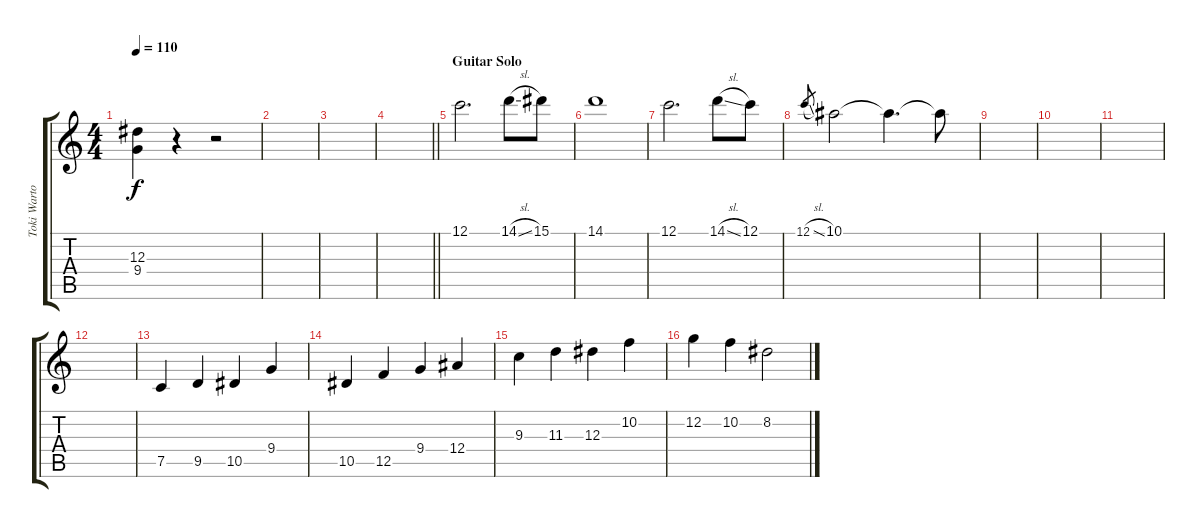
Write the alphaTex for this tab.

\track ("Toki Wartooth (Harmony Guitar 2)" "Toki Warto") {instrument distortionguitar}
\staff {score tabs}
\tuning (C4 G3 Eb3 Bb2 F2 C2) {hide}
\ts (4 4)
\tempo 110
\clef g2
\ks c
(12.3 9.4).4{dy f} r.4 r.2 |
|
|
\barLineRight lightlight
|
\section ("" "Guitar Solo")
12.1.2{d volume 8} 14.1{sl}.8 15.1.8 |
14.1.1 |
12.1.2{d} 14.1{sl}.8 12.1.8 |
12.1{sl}.8{gr} 10.1.2 10.1{t}.4{d} 10.1{t}.8 |
|
|
|
|
7.5.4 9.5.4 10.5.4 9.4.4 |
10.5.4 12.5.4 9.4.4 12.4.4 |
9.3.4 11.3.4 12.3.4 10.2.4 |
12.2.4 10.2.4 8.2.2
